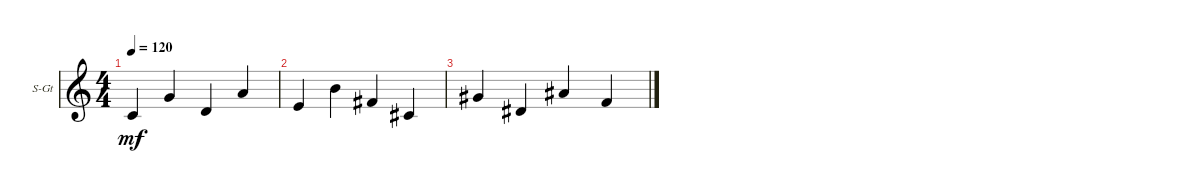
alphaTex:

\defaultSystemsLayout 4
\bracketExtendMode groupsimilarinstruments
\firstSystemTrackNameOrientation horizontal
\otherSystemsTrackNameOrientation horizontal
\track ("Steel Guitar" "S-Gt") {instrument acousticguitarsteel}
\staff {score}
\tuning (E4 B3 G3 D3 A2 E2)
\ts (4 4)
\tempo 120
\clef g2
\ks c
3.5.4{dy mf instrument acousticguitarsteel} 0.3.4 0.4.4 2.3.4 |
2.4.4 0.2.4 4.4.4 4.5.4 |
1.3.4 1.4.4 3.3.4 3.4.4
